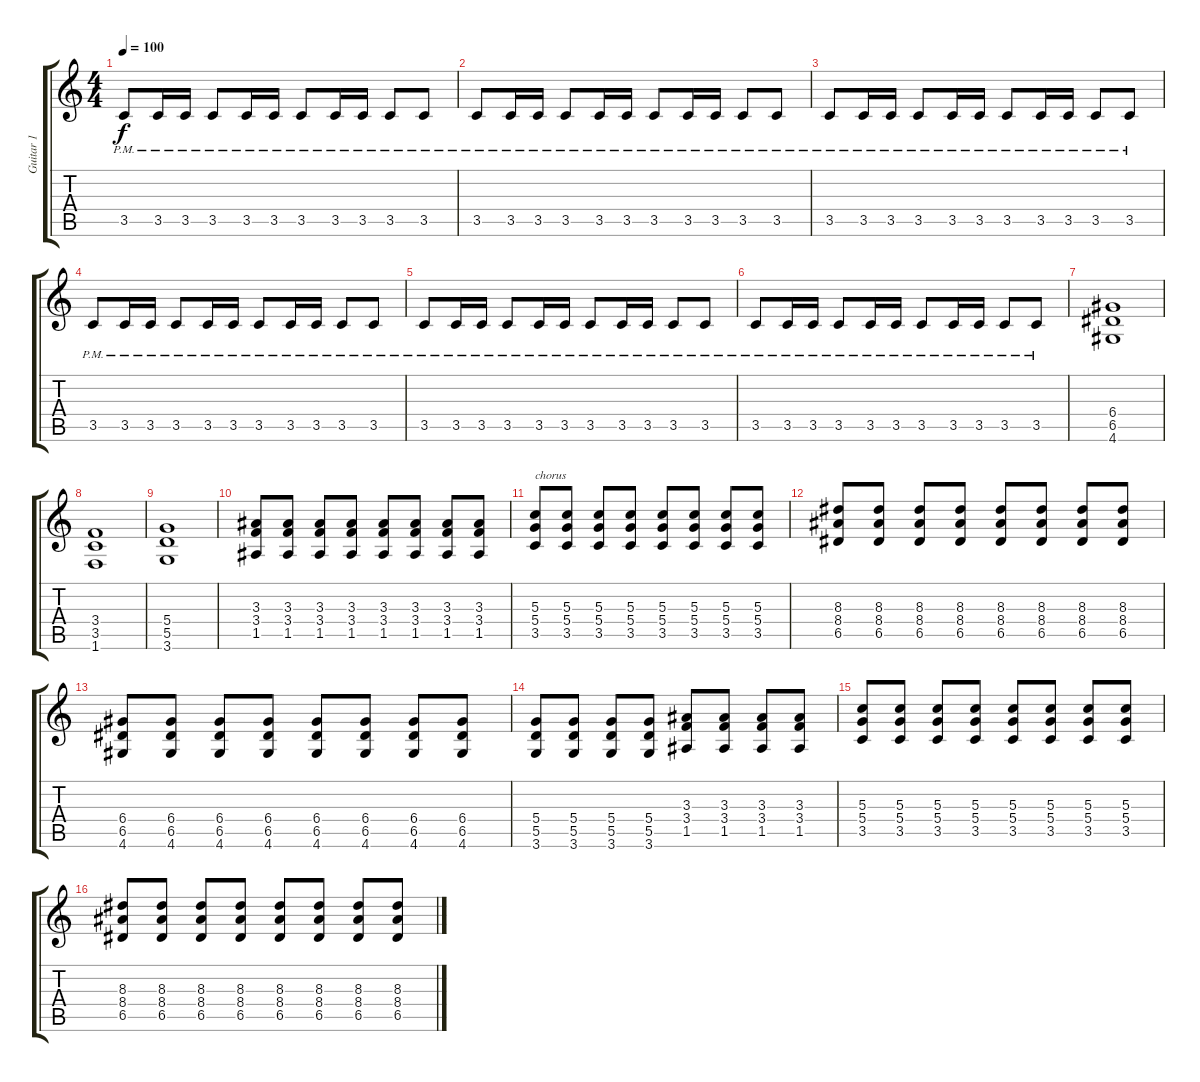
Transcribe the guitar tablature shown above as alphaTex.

\track ("Guitar 1" "Guitar 1") {instrument distortionguitar}
\staff {score tabs}
\tuning (E4 B3 G3 D3 A2 E2) {hide}
\ts (4 4)
\tempo 100
\clef g2
\ks c
3.5{pm}.8{dy f} 3.5{pm}.16 3.5{pm}.16 3.5{pm}.8 3.5{pm}.16 3.5{pm}.16 3.5{pm}.8 3.5{pm}.16 3.5{pm}.16 3.5{pm}.8 3.5{pm}.8 |
3.5{pm}.8 3.5{pm}.16 3.5{pm}.16 3.5{pm}.8 3.5{pm}.16 3.5{pm}.16 3.5{pm}.8 3.5{pm}.16 3.5{pm}.16 3.5{pm}.8 3.5{pm}.8 |
3.5{pm}.8 3.5{pm}.16 3.5{pm}.16 3.5{pm}.8 3.5{pm}.16 3.5{pm}.16 3.5{pm}.8 3.5{pm}.16 3.5{pm}.16 3.5{pm}.8 3.5{pm}.8 |
3.5{pm}.8 3.5{pm}.16 3.5{pm}.16 3.5{pm}.8 3.5{pm}.16 3.5{pm}.16 3.5{pm}.8 3.5{pm}.16 3.5{pm}.16 3.5{pm}.8 3.5{pm}.8 |
3.5{pm}.8 3.5{pm}.16 3.5{pm}.16 3.5{pm}.8 3.5{pm}.16 3.5{pm}.16 3.5{pm}.8 3.5{pm}.16 3.5{pm}.16 3.5{pm}.8 3.5{pm}.8 |
3.5{pm}.8 3.5{pm}.16 3.5{pm}.16 3.5{pm}.8 3.5{pm}.16 3.5{pm}.16 3.5{pm}.8 3.5{pm}.16 3.5{pm}.16 3.5{pm}.8 3.5{pm}.8 |
(6.4 6.5 4.6).1 |
(3.4 3.5 1.6).1 |
(5.4 5.5 3.6).1 |
(3.3 3.4 1.5).8 (3.3 3.4 1.5).8 (3.3 3.4 1.5).8 (3.3 3.4 1.5).8 (3.3 3.4 1.5).8 (3.3 3.4 1.5).8 (3.3 3.4 1.5).8 (3.3 3.4 1.5).8 |
(5.3 5.4 3.5).8{txt "chorus"} (5.3 5.4 3.5).8 (5.3 5.4 3.5).8 (5.3 5.4 3.5).8 (5.3 5.4 3.5).8 (5.3 5.4 3.5).8 (5.3 5.4 3.5).8 (5.3 5.4 3.5).8 |
(8.3 8.4 6.5).8 (8.3 8.4 6.5).8 (8.3 8.4 6.5).8 (8.3 8.4 6.5).8 (8.3 8.4 6.5).8 (8.3 8.4 6.5).8 (8.3 8.4 6.5).8 (8.3 8.4 6.5).8 |
(6.4 6.5 4.6).8 (6.4 6.5 4.6).8 (6.4 6.5 4.6).8 (6.4 6.5 4.6).8 (6.4 6.5 4.6).8 (6.4 6.5 4.6).8 (6.4 6.5 4.6).8 (6.4 6.5 4.6).8 |
(5.4 5.5 3.6).8 (5.4 5.5 3.6).8 (5.4 5.5 3.6).8 (5.4 5.5 3.6).8 (3.3 3.4 1.5).8 (3.3 3.4 1.5).8 (3.3 3.4 1.5).8 (3.3 3.4 1.5).8 |
(5.3 5.4 3.5).8 (5.3 5.4 3.5).8 (5.3 5.4 3.5).8 (5.3 5.4 3.5).8 (5.3 5.4 3.5).8 (5.3 5.4 3.5).8 (5.3 5.4 3.5).8 (5.3 5.4 3.5).8 |
(8.3 8.4 6.5).8 (8.3 8.4 6.5).8 (8.3 8.4 6.5).8 (8.3 8.4 6.5).8 (8.3 8.4 6.5).8 (8.3 8.4 6.5).8 (8.3 8.4 6.5).8 (8.3 8.4 6.5).8
